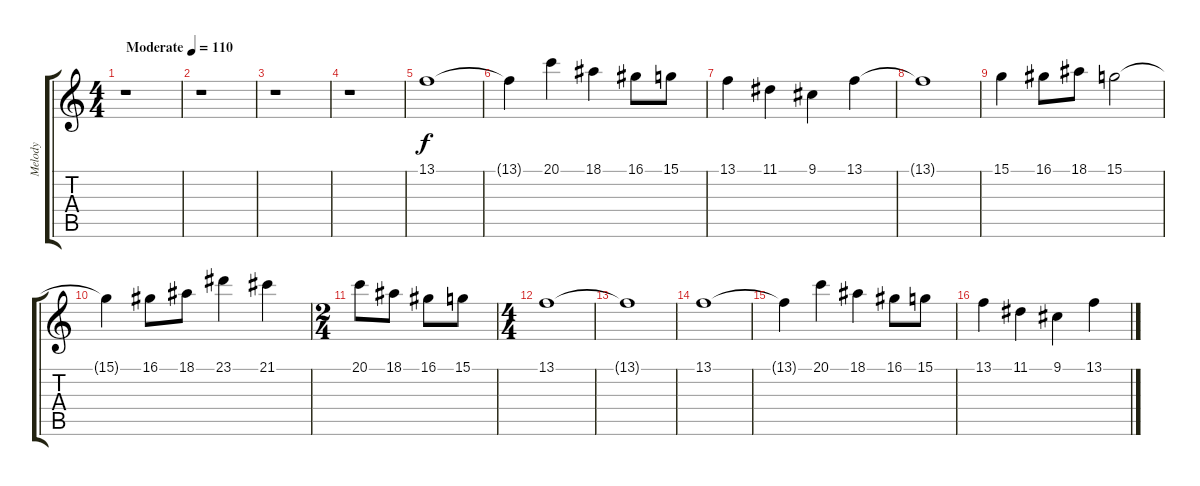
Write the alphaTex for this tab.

\track ("Melody              " "Melody    ") {instrument pad1newage}
\staff {score tabs}
\tuning (E4 B3 G3 D3 A2 E2) {hide}
\ts (4 4)
\tempo (110 "Moderate")
\clef g2
\ks c
r.1{dy f instrument pad1newage} |
r.1 |
r.1 |
r.1 |
13.1.1 |
13.1{t}.4 20.1.4 18.1.4 16.1.8 15.1.8 |
13.1.4 11.1.4 9.1.4 13.1.4 |
13.1{t}.1 |
15.1.4 16.1.8 18.1.8 15.1.2 |
15.1{t}.4 16.1.8 18.1.8 23.1.4 21.1.4 |
\ts (2 4)
20.1.8 18.1.8 16.1.8 15.1.8 |
\ts (4 4)
13.1.1 |
13.1{t}.1 |
13.1.1 |
13.1{t}.4 20.1.4 18.1.4 16.1.8 15.1.8 |
13.1.4 11.1.4 9.1.4 13.1.4
